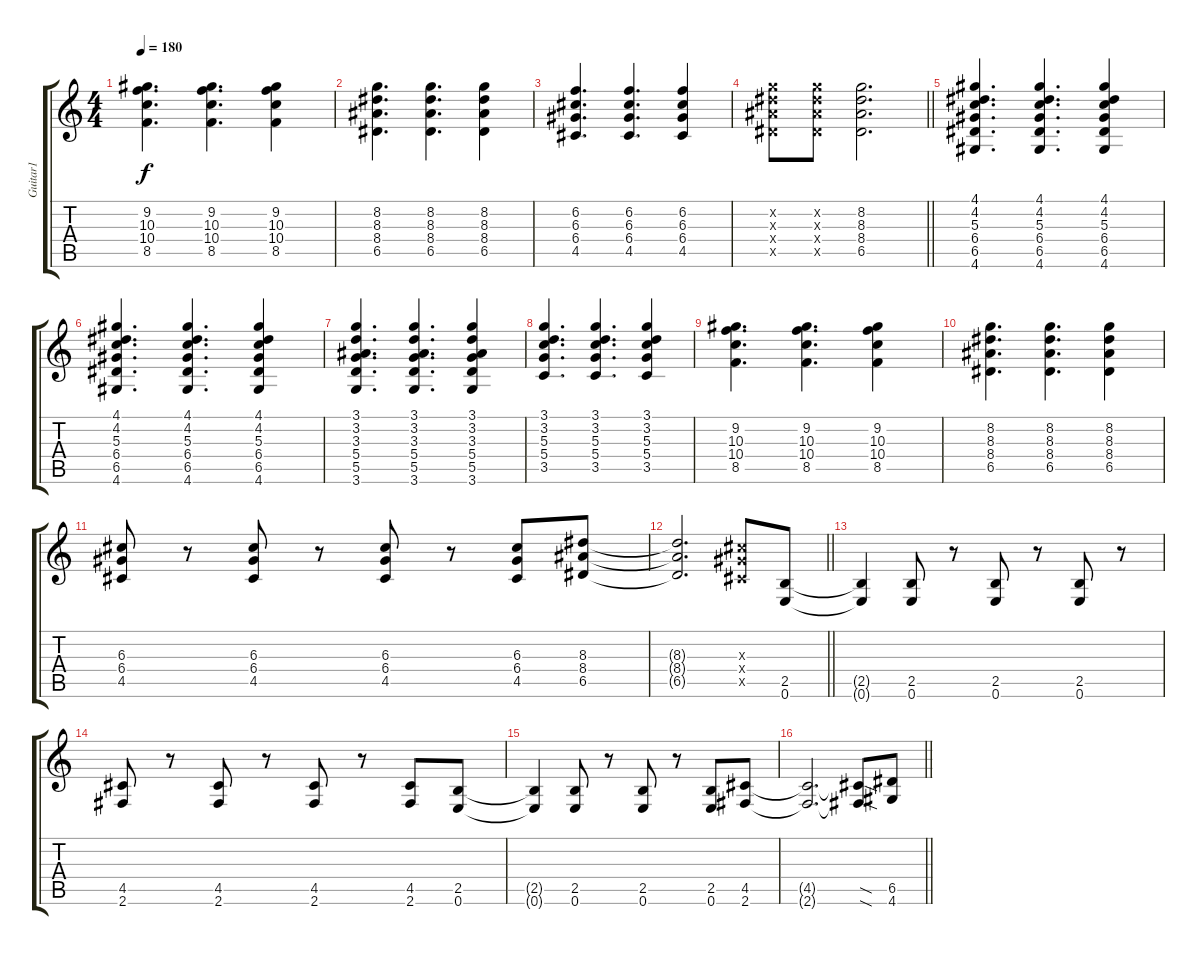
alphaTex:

\track ("Guitar1" "Guitar1") {instrument distortionguitar}
\staff {score tabs}
\tuning (E4 B3 G3 D3 A2 E2) {hide}
\ts (4 4)
\tempo 180
\clef g2
\ks c
(9.2 10.3 10.4 8.5).4{d dy f} (9.2 10.3 10.4 8.5).4{d} (9.2 10.3 10.4 8.5).4 |
(8.2 8.3 8.4 6.5).4{d} (8.2 8.3 8.4 6.5).4{d} (8.2 8.3 8.4 6.5).4 |
(6.2 6.3 6.4 4.5).4{d} (6.2 6.3 6.4 4.5).4{d} (6.2 6.3 6.4 4.5).4 |
\barLineRight lightlight
(8.2{x} 8.3{x} 8.4{x} 6.5{x}).8 (8.2{x} 8.3{x} 8.4{x} 6.5{x}).8 (8.2 8.3 8.4 6.5).2{d} |
(4.1 4.2 5.3 6.4 6.5 4.6).4{d} (4.1 4.2 5.3 6.4 6.5 4.6).4{d} (4.1 4.2 5.3 6.4 6.5 4.6).4 |
(4.1 4.2 5.3 6.4 6.5 4.6).4{d} (4.1 4.2 5.3 6.4 6.5 4.6).4{d} (4.1 4.2 5.3 6.4 6.5 4.6).4 |
(3.1 3.2 3.3 5.4 5.5 3.6).4{d} (3.1 3.2 3.3 5.4 5.5 3.6).4{d} (3.1 3.2 3.3 5.4 5.5 3.6).4 |
(3.1 3.2 5.3 5.4 3.5).4{d} (3.1 3.2 5.3 5.4 3.5).4{d} (3.1 3.2 5.3 5.4 3.5).4 |
(9.2 10.3 10.4 8.5).4{d} (9.2 10.3 10.4 8.5).4{d} (9.2 10.3 10.4 8.5).4 |
(8.2 8.3 8.4 6.5).4{d} (8.2 8.3 8.4 6.5).4{d} (8.2 8.3 8.4 6.5).4 |
(6.3 6.4 4.5).8 r.8 (6.3 6.4 4.5).8 r.8 (6.3 6.4 4.5).8 r.8 (6.3 6.4 4.5).8 (8.3 8.4 6.5).8 |
\barLineRight lightlight
(8.3{t} 8.4{t} 6.5{t}).2{d} (6.3{x} 6.4{x} 4.5{x}).8 (2.5 0.6).8 |
(2.5{t} 0.6{t}).4 (2.5 0.6).8 r.8 (2.5 0.6).8 r.8 (2.5 0.6).8 r.8 |
(4.5 2.6).8 r.8 (4.5 2.6).8 r.8 (4.5 2.6).8 r.8 (4.5 2.6).8 (2.5 0.6).8 |
(2.5{t} 0.6{t}).4 (2.5 0.6).8 r.8 (2.5 0.6).8 r.8 (2.5 0.6).8 (4.5 2.6).8 |
\barLineRight lightlight
(4.5{t} 2.6{t}).2{d} (4.5{sod t} 2.6{sod t}).8 (6.5 4.6).8
